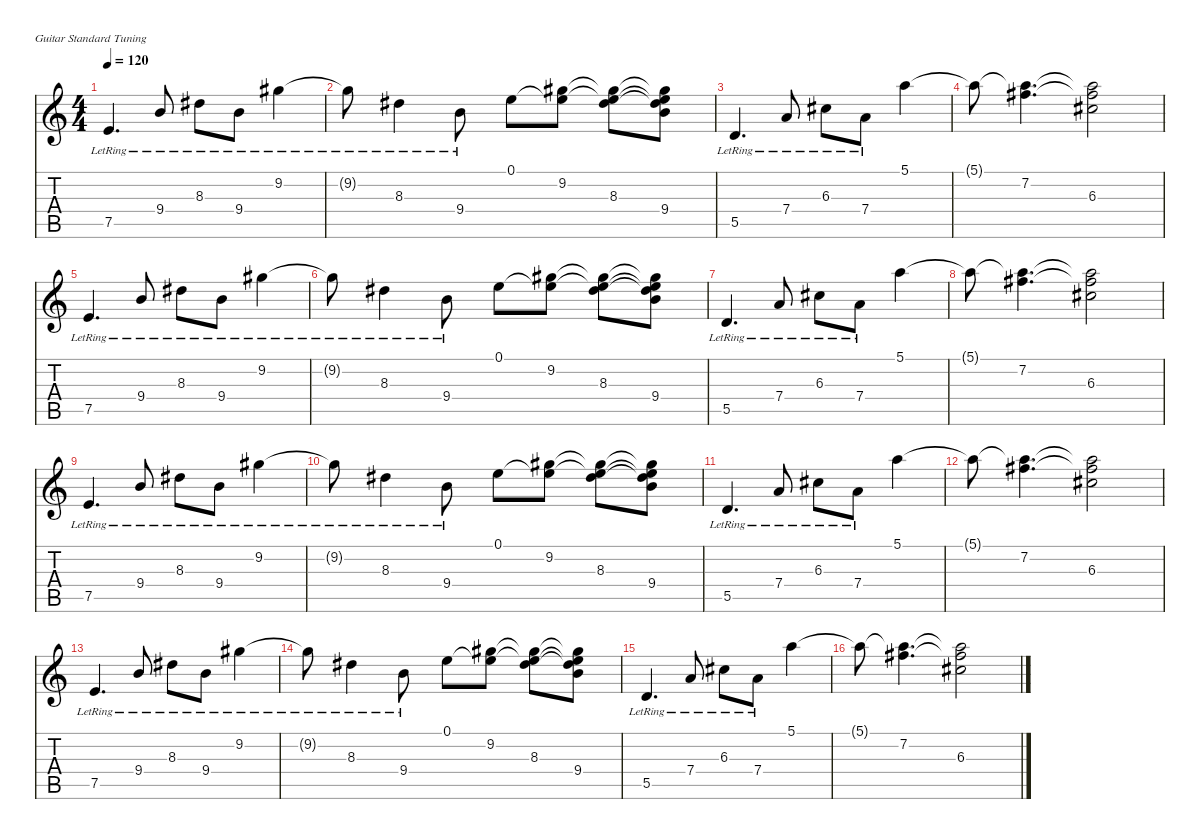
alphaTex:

\defaultSystemsLayout 4
\hideDynamics
\bracketExtendMode nobrackets
\singleTrackTrackNamePolicy hidden
\multiTrackTrackNamePolicy hidden
\firstSystemTrackNameMode fullname
\firstSystemTrackNameOrientation horizontal
\otherSystemsTrackNameOrientation horizontal
\track ("Fredrik Akesson - Acoustic Guitar 1" "s.guit.") {instrument acousticguitarsteel}
\staff {score tabs}
\tuning (E4 B3 G3 D3 A2 E2)
\ts (4 4)
\tempo 120
\clef g2
\ks c
7.5{lr}.4{d dy f beam Up} 9.4{lr}.8{dy mp beam Up} 8.3{lr acc #}.8{dy mf beam Down} 9.4{lr}.8{dy mp beam Down} 9.2{lr acc #}.4{dy f beam Down} |
9.2{lr t acc #}.8{beam Down} 8.3{lr acc #}.4{dy mf beam Down} 9.4{lr}.8{dy mp beam Down} 0.1.8{dy f beam Down} (0.1{t} 9.2{acc #}).8{beam Down} (0.1{t} 9.2{t acc #} 8.3{acc #}).8{beam Down} (0.1{t} 9.2{t acc #} 8.3{t acc #} 9.4).8{beam Down} |
5.5{lr}.4{d beam Up} 7.4{lr}.8{dy mp beam Up} 6.3{lr acc #}.8{dy mf beam Down} 7.4{lr}.8{dy mp beam Down} 5.1.4{dy f beam Down} |
5.1{t}.8{beam Down} (5.1{t} 7.2{acc #}).4{d beam Down} (5.1{t} 7.2{t acc #} 6.3{acc #}).2{beam Down} |
7.5{lr}.4{d beam Up} 9.4{lr}.8{dy mp beam Up} 8.3{lr acc #}.8{dy mf beam Down} 9.4{lr}.8{dy mp beam Down} 9.2{lr acc #}.4{dy f beam Down} |
9.2{lr t acc #}.8{beam Down} 8.3{lr acc #}.4{dy mf beam Down} 9.4{lr}.8{dy mp beam Down} 0.1.8{dy f beam Down} (0.1{t} 9.2{acc #}).8{beam Down} (0.1{t} 9.2{t acc #} 8.3{acc #}).8{beam Down} (0.1{t} 9.2{t acc #} 8.3{t acc #} 9.4).8{beam Down} |
5.5{lr}.4{d beam Up} 7.4{lr}.8{dy mp beam Up} 6.3{lr acc #}.8{dy mf beam Down} 7.4{lr}.8{dy mp beam Down} 5.1.4{dy f beam Down} |
5.1{t}.8{beam Down} (5.1{t} 7.2{acc #}).4{d beam Down} (5.1{t} 7.2{t acc #} 6.3{acc #}).2{beam Down} |
7.5{lr}.4{d beam Up} 9.4{lr}.8{dy mp beam Up} 8.3{lr acc #}.8{dy mf beam Down} 9.4{lr}.8{dy mp beam Down} 9.2{lr acc #}.4{dy f beam Down} |
9.2{lr t acc #}.8{beam Down} 8.3{lr acc #}.4{dy mf beam Down} 9.4{lr}.8{dy mp beam Down} 0.1.8{dy f beam Down} (0.1{t} 9.2{acc #}).8{beam Down} (0.1{t} 9.2{t acc #} 8.3{acc #}).8{beam Down} (0.1{t} 9.2{t acc #} 8.3{t acc #} 9.4).8{beam Down} |
5.5{lr}.4{d beam Up} 7.4{lr}.8{dy mp beam Up} 6.3{lr acc #}.8{dy mf beam Down} 7.4{lr}.8{dy mp beam Down} 5.1.4{dy f beam Down} |
5.1{t}.8{beam Down} (5.1{t} 7.2{acc #}).4{d beam Down} (5.1{t} 7.2{t acc #} 6.3{acc #}).2{beam Down} |
7.5{lr}.4{d beam Up} 9.4{lr}.8{dy mp beam Up} 8.3{lr acc #}.8{dy mf beam Down} 9.4{lr}.8{dy mp beam Down} 9.2{lr acc #}.4{dy f beam Down} |
9.2{lr t acc #}.8{beam Down} 8.3{lr acc #}.4{dy mf beam Down} 9.4{lr}.8{dy mp beam Down} 0.1.8{dy f beam Down} (0.1{t} 9.2{acc #}).8{beam Down} (0.1{t} 9.2{t acc #} 8.3{acc #}).8{beam Down} (0.1{t} 9.2{t acc #} 8.3{t acc #} 9.4).8{beam Down} |
5.5{lr}.4{d beam Up} 7.4{lr}.8{dy mp beam Up} 6.3{lr acc #}.8{dy mf beam Down} 7.4{lr}.8{dy mp beam Down} 5.1.4{dy f beam Down} |
5.1{t}.8{beam Down} (5.1{t} 7.2{acc #}).4{d beam Down} (5.1{t} 7.2{t acc #} 6.3{acc #}).2{beam Down}
